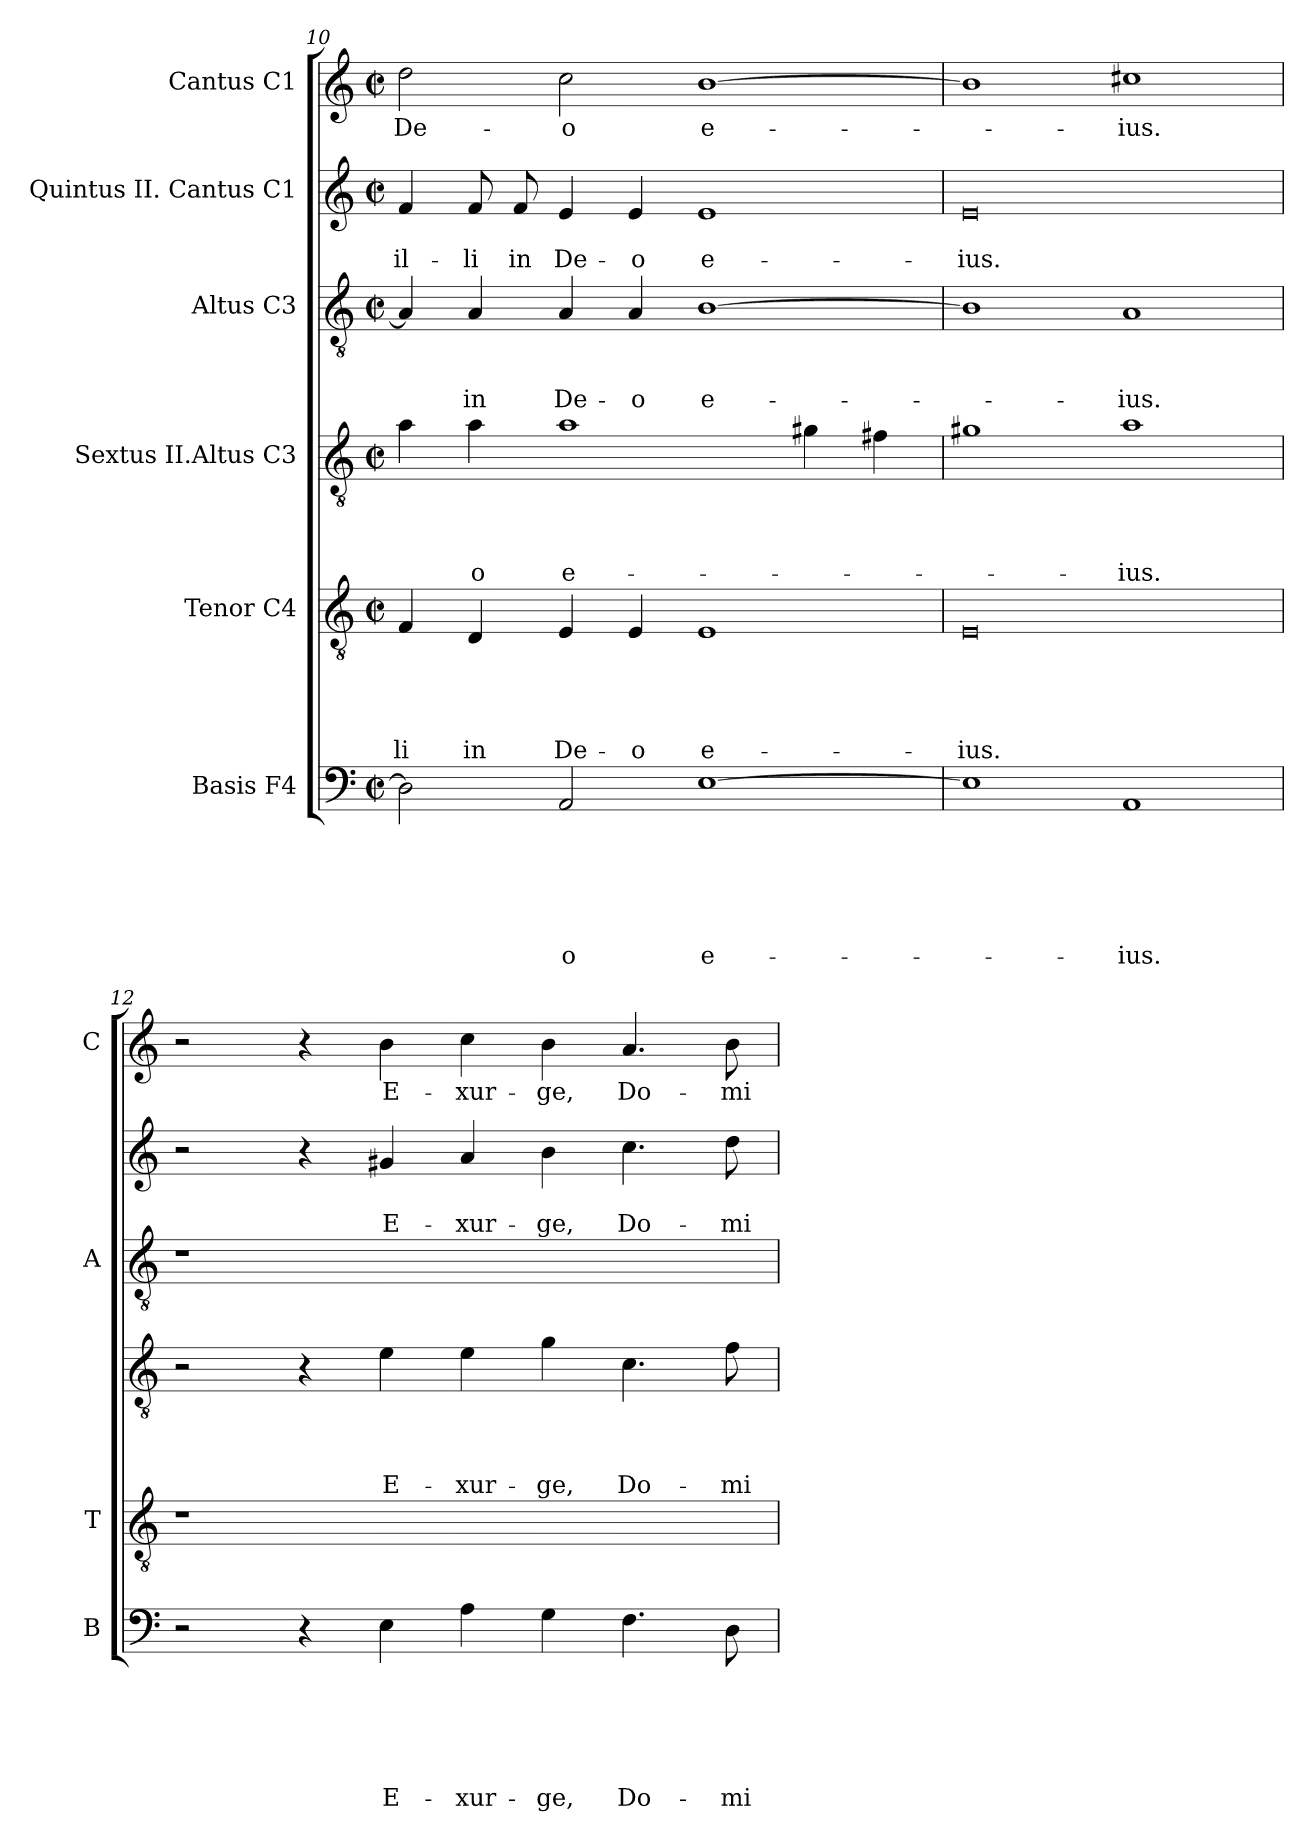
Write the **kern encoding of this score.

**kern	**text	**text	**text	**text	**text	**text	**kern	**text	**text	**text	**text	**text	**kern	**text	**text	**text	**text	**kern	**text	**text	**text	**kern	**text	**text	**kern	**text
*part6	*part6	*part6	*part6	*part6	*part6	*part6	*part5	*part5	*part5	*part5	*part5	*part5	*part4	*part4	*part4	*part4	*part4	*part3	*part3	*part3	*part3	*part2	*part2	*part2	*part1	*part1
*staff6	*staff6	*staff6	*staff6	*staff6	*staff6	*staff6	*staff5	*staff5	*staff5	*staff5	*staff5	*staff5	*staff4	*staff4	*staff4	*staff4	*staff4	*staff3	*staff3	*staff3	*staff3	*staff2	*staff2	*staff2	*staff1	*staff1
*I"Basis F4	*	*	*	*	*	*	*I"Tenor C4	*	*	*	*	*	*I"Sextus II.Altus C3	*	*	*	*	*I"Altus C3	*	*	*	*I"Quintus II. Cantus C1	*	*	*I"Cantus C1	*
*I'B	*	*	*	*	*	*	*I'T	*	*	*	*	*	*	*	*	*	*	*I'A	*	*	*	*	*	*	*I'C	*
!!LO:PB:g=z
*clefF4	*	*	*	*	*	*	*clefGv2	*	*	*	*	*	*clefGv2	*	*	*	*	*clefGv2	*	*	*	*clefG2	*	*	*clefG2	*
*k[]	*	*	*	*	*	*	*k[]	*	*	*	*	*	*k[]	*	*	*	*	*k[]	*	*	*	*k[]	*	*	*k[]	*
*C:	*	*	*	*	*	*	*C:	*	*	*	*	*	*C:	*	*	*	*	*C:	*	*	*	*C:	*	*	*C:	*
*M2/2	*	*	*	*	*	*	*M2/2	*	*	*	*	*	*M2/2	*	*	*	*	*M2/2	*	*	*	*M2/2	*	*	*M2/2	*
*met(c|)	*	*	*	*	*	*	*met(c|)	*	*	*	*	*	*met(c|)	*	*	*	*	*met(c|)	*	*	*	*met(c|)	*	*	*met(c|)	*
=10	=10	=10	=10	=10	=10	=10	=10	=10	=10	=10	=10	=10	=10	=10	=10	=10	=10	=10	=10	=10	=10	=10	=10	=10	=10	=10
2D\]	.	.	.	.	.	.	4F/	.	.	.	.	-li	4a\	.	.	.	.	4A/]	.	.	.	4f/	.	il-	2dd\	De-
.	.	.	.	.	.	.	4D/	.	.	.	.	in	4a\	.	.	.	-o	4A/	.	.	in	8f/	.	-li	.	.
.	.	.	.	.	.	.	.	.	.	.	.	.	.	.	.	.	.	.	.	.	.	8f/	.	in	.	.
2AA/	.	.	.	.	.	-o	4E/	.	.	.	.	De-	1a	.	.	.	e-	4A/	.	.	De-	4e/	.	De-	2cc\	-o
.	.	.	.	.	.	.	4E/	.	.	.	.	-o	.	.	.	.	.	4A/	.	.	-o	4e/	.	-o	.	.
[1E	.	.	.	.	.	e-	1E	.	.	.	.	e-	.	.	.	.	.	[1B	.	.	e-	1e	.	e-	[1b	e-
.	.	.	.	.	.	.	.	.	.	.	.	.	4g#X\	.	.	.	.	.	.	.	.	.	.	.	.	.
.	.	.	.	.	.	.	.	.	.	.	.	.	4f#X\	.	.	.	.	.	.	.	.	.	.	.	.	.
=11	=11	=11	=11	=11	=11	=11	=11	=11	=11	=11	=11	=11	=11	=11	=11	=11	=11	=11	=11	=11	=11	=11	=11	=11	=11	=11
1E]	.	.	.	.	.	.	0E	.	.	.	.	-ius.	1g#X	.	.	.	.	1B]	.	.	.	0e	.	-ius.	1b]	.
1AA	.	.	.	.	.	-ius.	.	.	.	.	.	.	1a	.	.	.	-ius.	1A	.	.	-ius.	.	.	.	1cc#X	-ius.
=12	=12	=12	=12	=12	=12	=12	=12	=12	=12	=12	=12	=12	=12	=12	=12	=12	=12	=12	=12	=12	=12	=12	=12	=12	=12	=12
2r	.	.	.	.	.	.	1r	.	.	.	.	.	2r	.	.	.	.	1r	.	.	.	2r	.	.	2r	.
4r	.	.	.	.	.	.	.	.	.	.	.	.	4r	.	.	.	.	.	.	.	.	4r	.	.	4r	.
4E\	.	.	.	.	.	E-	.	.	.	.	.	.	4e\	.	.	.	E-	.	.	.	.	4g#X/	.	E-	4b\	E-
4A\	.	.	.	.	.	-xur-	1ryy	.	.	.	.	.	4e\	.	.	.	-xur-	1ryy	.	.	.	4a/	.	-xur-	4cc\	-xur-
4G\	.	.	.	.	.	-ge,	.	.	.	.	.	.	4g\	.	.	.	-ge,	.	.	.	.	4b\	.	-ge,	4b\	-ge,
4.F\	.	.	.	.	.	Do-	.	.	.	.	.	.	4.c\	.	.	.	Do-	.	.	.	.	4.cc\	.	Do-	4.a/	Do-
8D\	.	.	.	.	.	-mi-	.	.	.	.	.	.	8f\	.	.	.	-mi-	.	.	.	.	8dd\	.	-mi-	8b\	-mi-
=	=	=	=	=	=	=	=	=	=	=	=	=	=	=	=	=	=	=	=	=	=	=	=	=	=	=
*-	*-	*-	*-	*-	*-	*-	*-	*-	*-	*-	*-	*-	*-	*-	*-	*-	*-	*-	*-	*-	*-	*-	*-	*-	*-	*-
